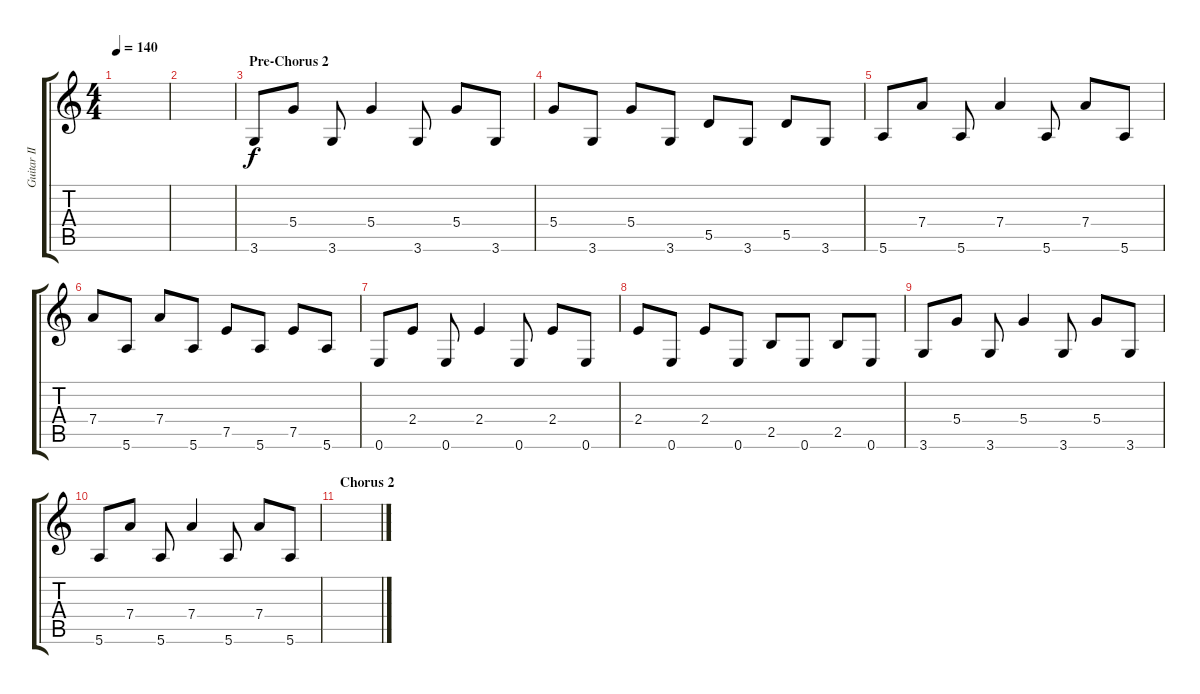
\track ("Guitar II" "Guitar II") {instrument distortionguitar}
\staff {score tabs}
\tuning (E4 B3 G3 D3 A2 E2) {hide}
\ts (4 4)
\tempo 140
\clef g2
\ks c
|
|
\section ("" "Pre-Chorus 2")
3.6.8 5.4.8 3.6.8 5.4.4 3.6.8 5.4.8 3.6.8 |
5.4.8 3.6.8 5.4.8 3.6.8 5.5.8 3.6.8 5.5.8 3.6.8 |
5.6.8 7.4.8 5.6.8 7.4.4 5.6.8 7.4.8 5.6.8 |
7.4.8 5.6.8 7.4.8 5.6.8 7.5.8 5.6.8 7.5.8 5.6.8 |
0.6.8 2.4.8 0.6.8 2.4.4 0.6.8 2.4.8 0.6.8 |
2.4.8 0.6.8 2.4.8 0.6.8 2.5.8 0.6.8 2.5.8 0.6.8 |
3.6.8 5.4.8 3.6.8 5.4.4 3.6.8 5.4.8 3.6.8 |
5.6.8 7.4.8 5.6.8 7.4.4 5.6.8 7.4.8 5.6.8 |
\section ("" "Chorus 2")
